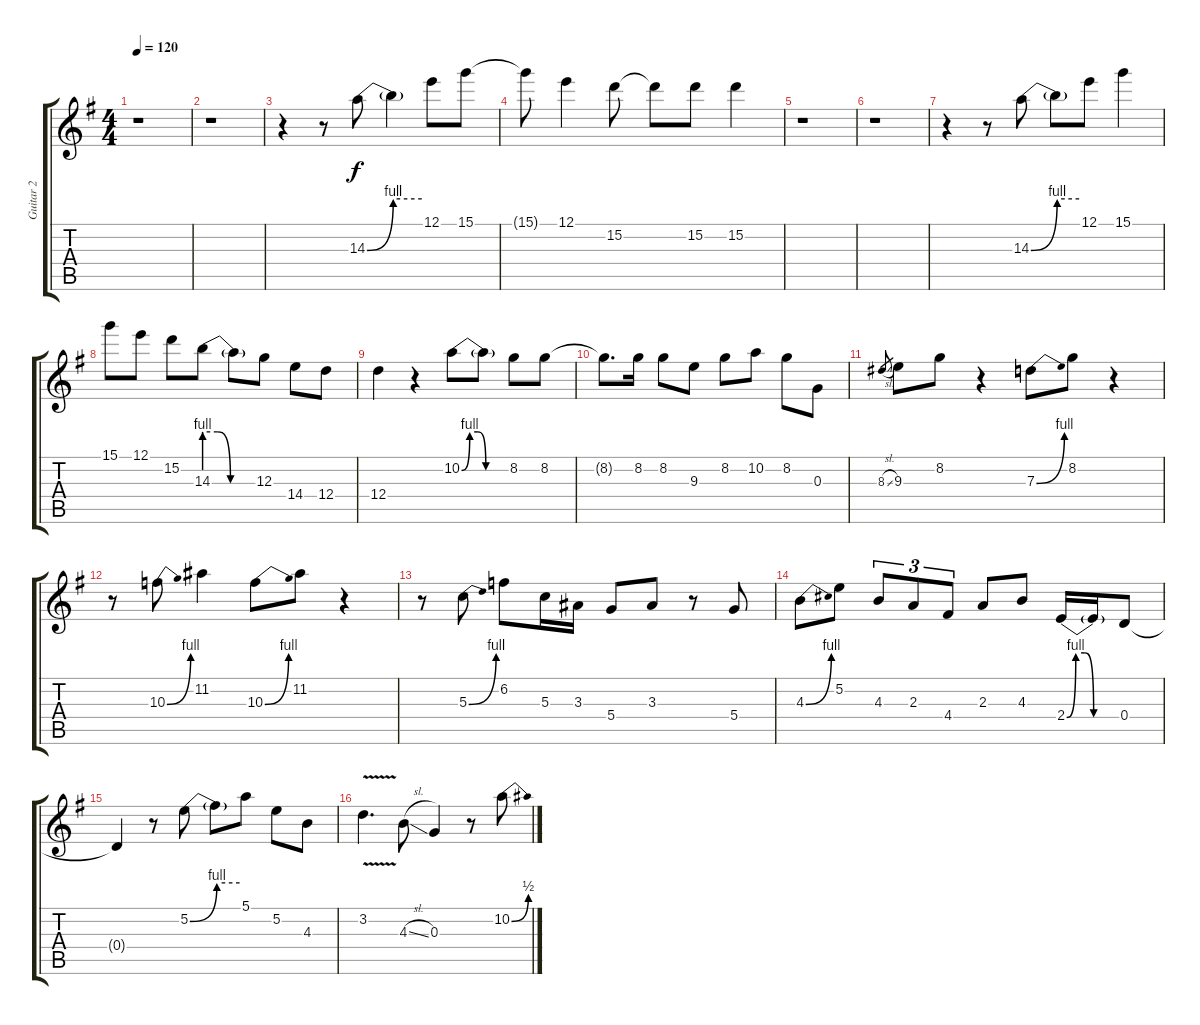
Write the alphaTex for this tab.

\track ("Guitar 2" "Guitar 2") {instrument distortionguitar}
\staff {score tabs}
\tuning (E4 B3 G3 D3 A2 E2) {hide}
\ts (4 4)
\tempo 120
\clef g2
\ks g
r.1{dy f} |
r.1 |
r.4 r.8 14.3{be (bend 0 0 60 4)}.8 14.3{be (hold 0 4 60 4) t}.4 12.1.8 15.1.8 |
15.1{t}.8 12.1.4 15.2.8 15.2{t}.8 15.2.8 15.2.4 |
r.1 |
r.1 |
r.4 r.8 14.3{be (bend 0 0 60 4)}.8 14.3{be (hold 0 4 60 4) t}.8 12.1.8 15.1.4 |
15.1.8 12.1.8 15.2.8 14.3{be (custom 0 4 15 4 30 0 60 0)}.8 14.3{t}.8 12.3.8 14.4.8 12.4.8 |
12.4.4 r.4 10.2{be (custom 0 0 10 4 20 4 30 0 60 0)}.8 10.2{t}.8 8.2.8 8.2.8 |
8.2{t}.8{d} 8.2.16 8.2.8 9.3.8 8.2.8 10.2.8 8.2.8 0.3.8 |
8.3{sl}.8{gr} 9.3.8 8.2.8 r.4 7.3{be (bend 0 0 60 4)}.8 8.2.8 r.4 |
r.8 10.3{be (bend 0 0 60 4)}.8 11.2.4 10.3{be (bend 0 0 60 4)}.8 11.2.8 r.4 |
r.8 5.3{be (bend 0 0 60 4)}.8 6.2.8 5.3.16 3.3.16 5.4.8 3.3.8 r.8 5.4.8 |
4.3{be (bend 0 0 60 4)}.8 5.2.8 4.3.8{tu (3 2)} 2.3.8{tu (3 2)} 4.4.8{tu (3 2)} 2.3.8 4.3.8 2.4{be (custom 0 0 10 4 20 4 30 0 60 0)}.16 2.4{t}.16 0.4.8 |
0.4{t}.4 r.8 5.2{be (bend 0 0 60 4)}.8 5.2{be (hold 0 4 60 4) t}.8 5.1.8 5.2.8 4.3.8 |
3.2{v}.4{d} 4.3{sl}.8 0.3.4 r.8 10.2{be (bend 0 0 60 2)}.8
